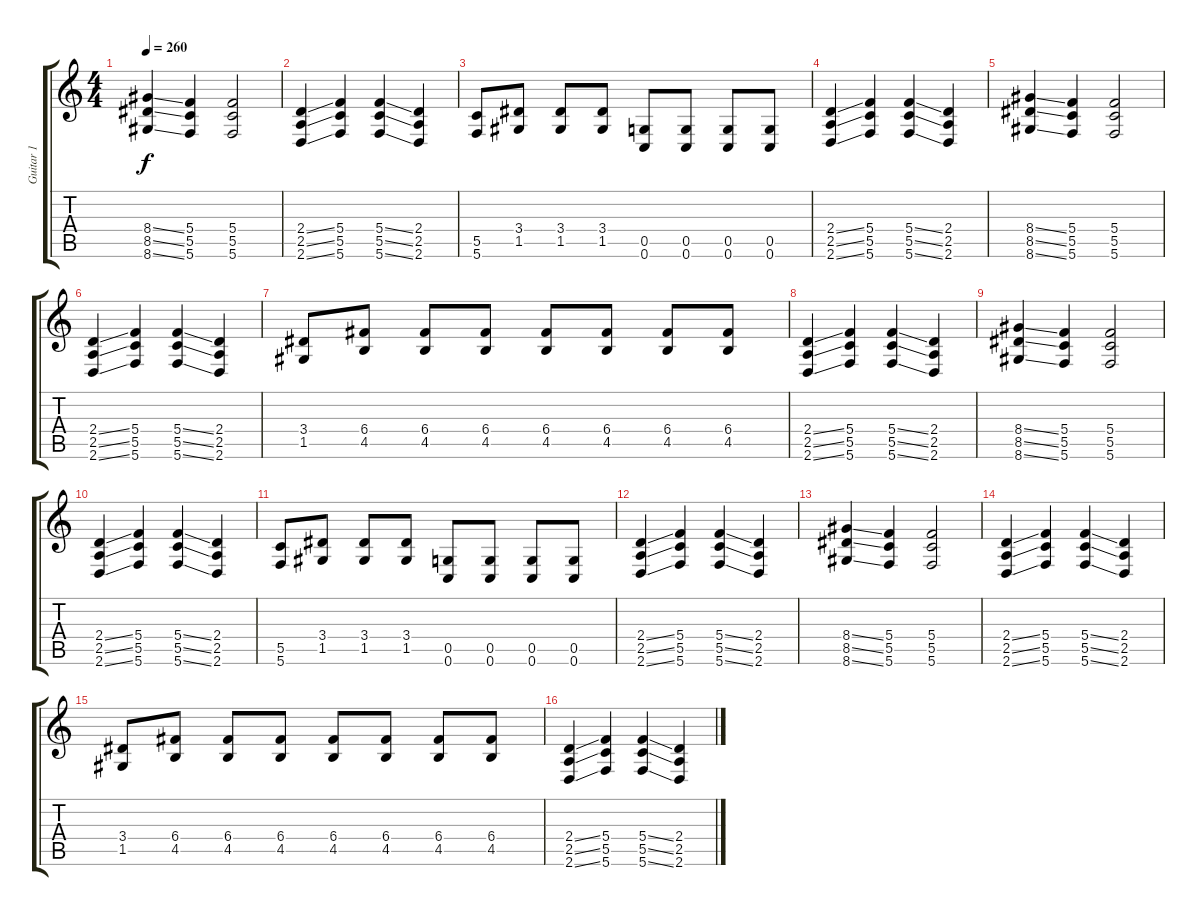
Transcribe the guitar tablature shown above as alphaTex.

\track ("Guitar 1" "Guitar 1") {instrument distortionguitar}
\staff {score tabs}
\tuning (D4 A3 F3 C3 G2 C2) {hide}
\ts (4 4)
\tempo 260
\clef g2
\ks c
(8.4{ss} 8.5{ss} 8.6{ss}).4{dy f} (5.4 5.5 5.6).4 (5.4 5.5 5.6).2 |
(2.4{ss} 2.5{ss} 2.6{ss}).4 (5.4 5.5 5.6).4 (5.4{ss} 5.5{ss} 5.6{ss}).4 (2.4 2.5 2.6).4 |
(5.5 5.6).8 (3.4 1.5).8 (3.4 1.5).8 (3.4 1.5).8 (0.5 0.6).8 (0.5 0.6).8 (0.5 0.6).8 (0.5 0.6).8 |
(2.4{ss} 2.5{ss} 2.6{ss}).4 (5.4 5.5 5.6).4 (5.4{ss} 5.5{ss} 5.6{ss}).4 (2.4 2.5 2.6).4 |
(8.4{ss} 8.5{ss} 8.6{ss}).4 (5.4 5.5 5.6).4 (5.4 5.5 5.6).2 |
(2.4{ss} 2.5{ss} 2.6{ss}).4 (5.4 5.5 5.6).4 (5.4{ss} 5.5{ss} 5.6{ss}).4 (2.4 2.5 2.6).4 |
(3.4 1.5).8 (6.4 4.5).8 (6.4 4.5).8 (6.4 4.5).8 (6.4 4.5).8 (6.4 4.5).8 (6.4 4.5).8 (6.4 4.5).8 |
(2.4{ss} 2.5{ss} 2.6{ss}).4 (5.4 5.5 5.6).4 (5.4{ss} 5.5{ss} 5.6{ss}).4 (2.4 2.5 2.6).4 |
(8.4{ss} 8.5{ss} 8.6{ss}).4 (5.4 5.5 5.6).4 (5.4 5.5 5.6).2 |
(2.4{ss} 2.5{ss} 2.6{ss}).4 (5.4 5.5 5.6).4 (5.4{ss} 5.5{ss} 5.6{ss}).4 (2.4 2.5 2.6).4 |
(5.5 5.6).8 (3.4 1.5).8 (3.4 1.5).8 (3.4 1.5).8 (0.5 0.6).8 (0.5 0.6).8 (0.5 0.6).8 (0.5 0.6).8 |
(2.4{ss} 2.5{ss} 2.6{ss}).4 (5.4 5.5 5.6).4 (5.4{ss} 5.5{ss} 5.6{ss}).4 (2.4 2.5 2.6).4 |
(8.4{ss} 8.5{ss} 8.6{ss}).4 (5.4 5.5 5.6).4 (5.4 5.5 5.6).2 |
(2.4{ss} 2.5{ss} 2.6{ss}).4 (5.4 5.5 5.6).4 (5.4{ss} 5.5{ss} 5.6{ss}).4 (2.4 2.5 2.6).4 |
(3.4 1.5).8 (6.4 4.5).8 (6.4 4.5).8 (6.4 4.5).8 (6.4 4.5).8 (6.4 4.5).8 (6.4 4.5).8 (6.4 4.5).8 |
(2.4{ss} 2.5{ss} 2.6{ss}).4 (5.4 5.5 5.6).4 (5.4{ss} 5.5{ss} 5.6{ss}).4 (2.4 2.5 2.6).4
